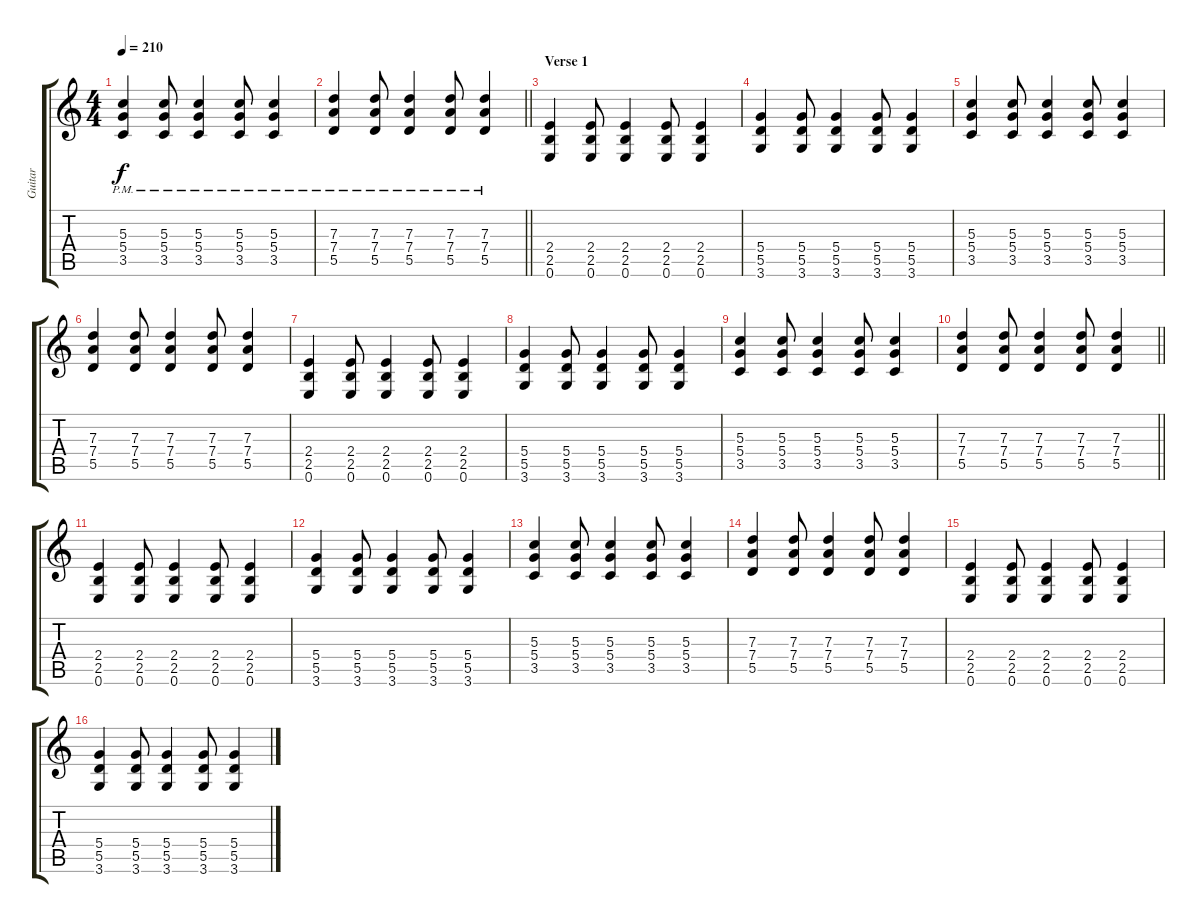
\track ("Guitar" "Guitar") {instrument overdrivenguitar}
\staff {score tabs}
\tuning (E4 B3 G3 D3 A2 E2) {hide}
\ts (4 4)
\tempo 210
\clef g2
\ks c
(5.3{pm} 5.4{pm} 3.5{pm}).4{dy f} (5.3{pm} 5.4{pm} 3.5{pm}).8 (5.3{pm} 5.4{pm} 3.5{pm}).4 (5.3{pm} 5.4{pm} 3.5{pm}).8 (5.3{pm} 5.4{pm} 3.5{pm}).4 |
\barLineRight lightlight
(7.3{pm} 7.4{pm} 5.5{pm}).4 (7.3{pm} 7.4{pm} 5.5{pm}).8 (7.3{pm} 7.4{pm} 5.5{pm}).4 (7.3{pm} 7.4{pm} 5.5{pm}).8 (7.3{pm} 7.4{pm} 5.5{pm}).4 |
\section ("" "Verse 1")
(2.4 2.5 0.6).4 (2.4 2.5 0.6).8 (2.4 2.5 0.6).4 (2.4 2.5 0.6).8 (2.4 2.5 0.6).4 |
(5.4 5.5 3.6).4 (5.4 5.5 3.6).8 (5.4 5.5 3.6).4 (5.4 5.5 3.6).8 (5.4 5.5 3.6).4 |
(5.3 5.4 3.5).4 (5.3 5.4 3.5).8 (5.3 5.4 3.5).4 (5.3 5.4 3.5).8 (5.3 5.4 3.5).4 |
(7.3 7.4 5.5).4 (7.3 7.4 5.5).8 (7.3 7.4 5.5).4 (7.3 7.4 5.5).8 (7.3 7.4 5.5).4 |
(2.4 2.5 0.6).4 (2.4 2.5 0.6).8 (2.4 2.5 0.6).4 (2.4 2.5 0.6).8 (2.4 2.5 0.6).4 |
(5.4 5.5 3.6).4 (5.4 5.5 3.6).8 (5.4 5.5 3.6).4 (5.4 5.5 3.6).8 (5.4 5.5 3.6).4 |
(5.3 5.4 3.5).4 (5.3 5.4 3.5).8 (5.3 5.4 3.5).4 (5.3 5.4 3.5).8 (5.3 5.4 3.5).4 |
\barLineRight lightlight
(7.3 7.4 5.5).4 (7.3 7.4 5.5).8 (7.3 7.4 5.5).4 (7.3 7.4 5.5).8 (7.3 7.4 5.5).4 |
(2.4 2.5 0.6).4 (2.4 2.5 0.6).8 (2.4 2.5 0.6).4 (2.4 2.5 0.6).8 (2.4 2.5 0.6).4 |
(5.4 5.5 3.6).4 (5.4 5.5 3.6).8 (5.4 5.5 3.6).4 (5.4 5.5 3.6).8 (5.4 5.5 3.6).4 |
(5.3 5.4 3.5).4 (5.3 5.4 3.5).8 (5.3 5.4 3.5).4 (5.3 5.4 3.5).8 (5.3 5.4 3.5).4 |
(7.3 7.4 5.5).4 (7.3 7.4 5.5).8 (7.3 7.4 5.5).4 (7.3 7.4 5.5).8 (7.3 7.4 5.5).4 |
(2.4 2.5 0.6).4 (2.4 2.5 0.6).8 (2.4 2.5 0.6).4 (2.4 2.5 0.6).8 (2.4 2.5 0.6).4 |
(5.4 5.5 3.6).4 (5.4 5.5 3.6).8 (5.4 5.5 3.6).4 (5.4 5.5 3.6).8 (5.4 5.5 3.6).4
